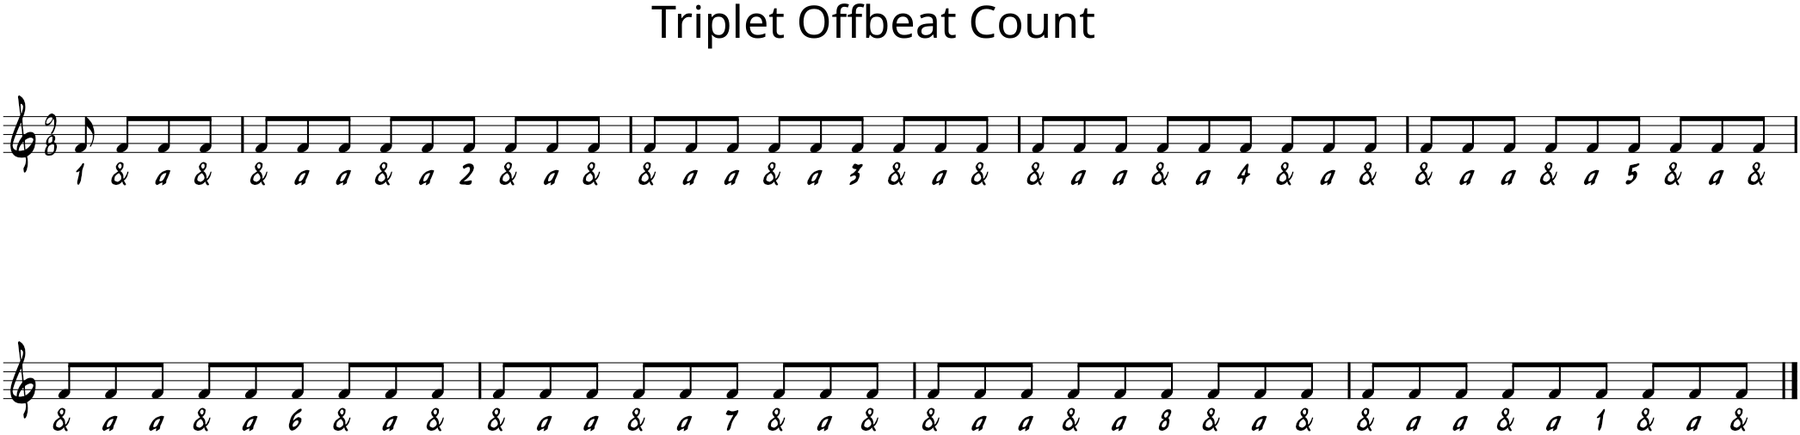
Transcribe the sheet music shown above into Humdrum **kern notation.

**kern	**text
*part1	*part1
*staff1	*staff1
*I"Piano	*
*I'Pno.	*
*clefG2	*
*k[]	*
*M9/8	*
=1	=1
!	!LO:LY:b
8f/	1
!	!LO:LY:b
8f/L	&
!	!LO:LY:b
8f/	a
!	!LO:LY:b
8f/J	&
=2	=2
!	!LO:LY:b
8f/L	&
!	!LO:LY:b
8f/	a
!	!LO:LY:b
8f/J	a
!	!LO:LY:b
8f/L	&
!	!LO:LY:b
8f/	a
!	!LO:LY:b
8f/J	2
!	!LO:LY:b
8f/L	&
!	!LO:LY:b
8f/	a
!	!LO:LY:b
8f/J	&
=3	=3
!	!LO:LY:b
8f/L	&
!	!LO:LY:b
8f/	a
!	!LO:LY:b
8f/J	a
!	!LO:LY:b
8f/L	&
!	!LO:LY:b
8f/	a
!	!LO:LY:b
8f/J	3
!	!LO:LY:b
8f/L	&
!	!LO:LY:b
8f/	a
!	!LO:LY:b
8f/J	&
=4	=4
!	!LO:LY:b
8f/L	&
!	!LO:LY:b
8f/	a
!	!LO:LY:b
8f/J	a
!	!LO:LY:b
8f/L	&
!	!LO:LY:b
8f/	a
!	!LO:LY:b
8f/J	4
!	!LO:LY:b
8f/L	&
!	!LO:LY:b
8f/	a
!	!LO:LY:b
8f/J	&
=5	=5
!	!LO:LY:b
8f/L	&
!	!LO:LY:b
8f/	a
!	!LO:LY:b
8f/J	a
!	!LO:LY:b
8f/L	&
!	!LO:LY:b
8f/	a
!	!LO:LY:b
8f/J	5
!	!LO:LY:b
8f/L	&
!	!LO:LY:b
8f/	a
!	!LO:LY:b
8f/J	&
!!LO:LB:g=z
=6	=6
!	!LO:LY:b
8f/L	&
!	!LO:LY:b
8f/	a
!	!LO:LY:b
8f/J	a
!	!LO:LY:b
8f/L	&
!	!LO:LY:b
8f/	a
!	!LO:LY:b
8f/J	6
!	!LO:LY:b
8f/L	&
!	!LO:LY:b
8f/	a
!	!LO:LY:b
8f/J	&
=7	=7
!	!LO:LY:b
8f/L	&
!	!LO:LY:b
8f/	a
!	!LO:LY:b
8f/J	a
!	!LO:LY:b
8f/L	&
!	!LO:LY:b
8f/	a
!	!LO:LY:b
8f/J	7
!	!LO:LY:b
8f/L	&
!	!LO:LY:b
8f/	a
!	!LO:LY:b
8f/J	&
=8	=8
!	!LO:LY:b
8f/L	&
!	!LO:LY:b
8f/	a
!	!LO:LY:b
8f/J	a
!	!LO:LY:b
8f/L	&
!	!LO:LY:b
8f/	a
!	!LO:LY:b
8f/J	8
!	!LO:LY:b
8f/L	&
!	!LO:LY:b
8f/	a
!	!LO:LY:b
8f/J	&
=9	=9
!	!LO:LY:b
8f/L	&
!	!LO:LY:b
8f/	a
!	!LO:LY:b
8f/J	a
!	!LO:LY:b
8f/L	&
!	!LO:LY:b
8f/	a
!	!LO:LY:b
8f/J	1
!	!LO:LY:b
8f/L	&
!	!LO:LY:b
8f/	a
!	!LO:LY:b
8f/J	&
==	==
*-	*-
